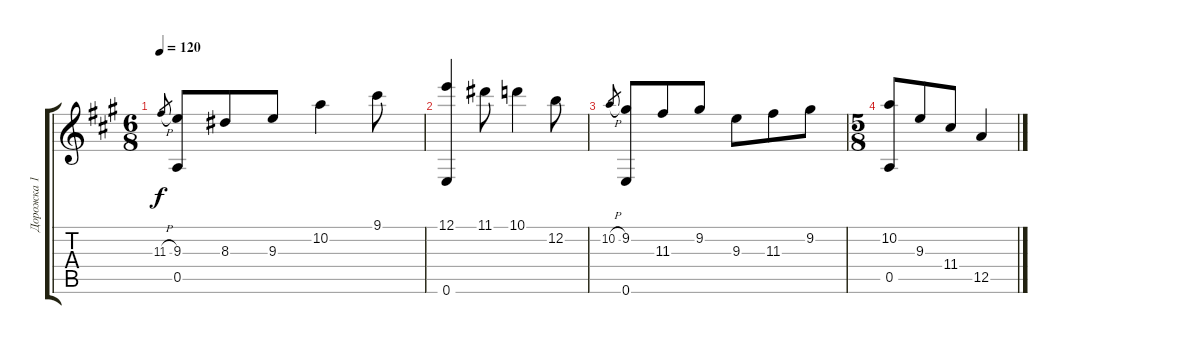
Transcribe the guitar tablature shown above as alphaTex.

\track ("Дорожка 1" "Дорожка 1") {instrument acousticguitarnylon}
\staff {score tabs}
\tuning (E4 B3 G3 D3 A2 E2) {hide}
\ts (6 8)
\tempo 120
\clef g2
\ks a
11.3{h}.8{gr dy f} (9.3 0.5).8 8.3.8 9.3.8 10.2.4 9.1.8 |
(12.1 0.6).4 11.1.8 10.1.4 12.2.8 |
10.2{h}.8{gr} (9.2 0.6).8 11.3.8 9.2.8 9.3.8 11.3.8 9.2.8 |
\ts (5 8)
(10.2 0.5).8 9.3.8 11.4.8 12.5.4
